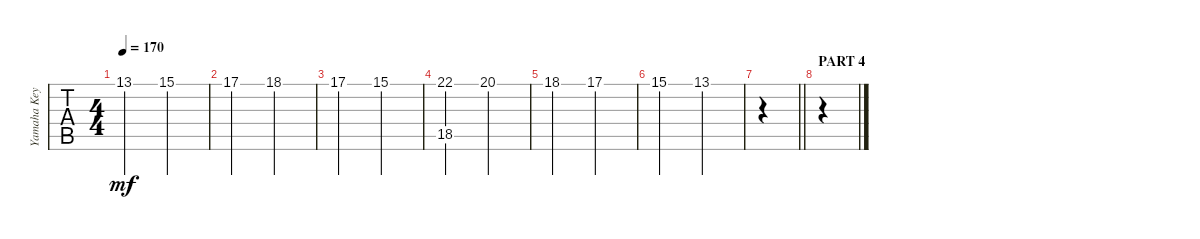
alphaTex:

\track ("Yamaha Keys - Bright (096)" "Yamaha Key") {instrument fx5brightness}
\staff {tabs}
\tuning (D4 A3 F3 C3 G2 C2) {hide}
\ts (4 4)
\tempo 170
\clef g2
\ks c
13.1.2{dy mf} 15.1.2 |
17.1.2 18.1.2 |
17.1.2 15.1.2 |
(22.1 18.5).2 20.1.2 |
18.1.2 17.1.2 |
15.1.2 13.1.2 |
\barLineRight lightlight
|
\section ("" "PART 4")
